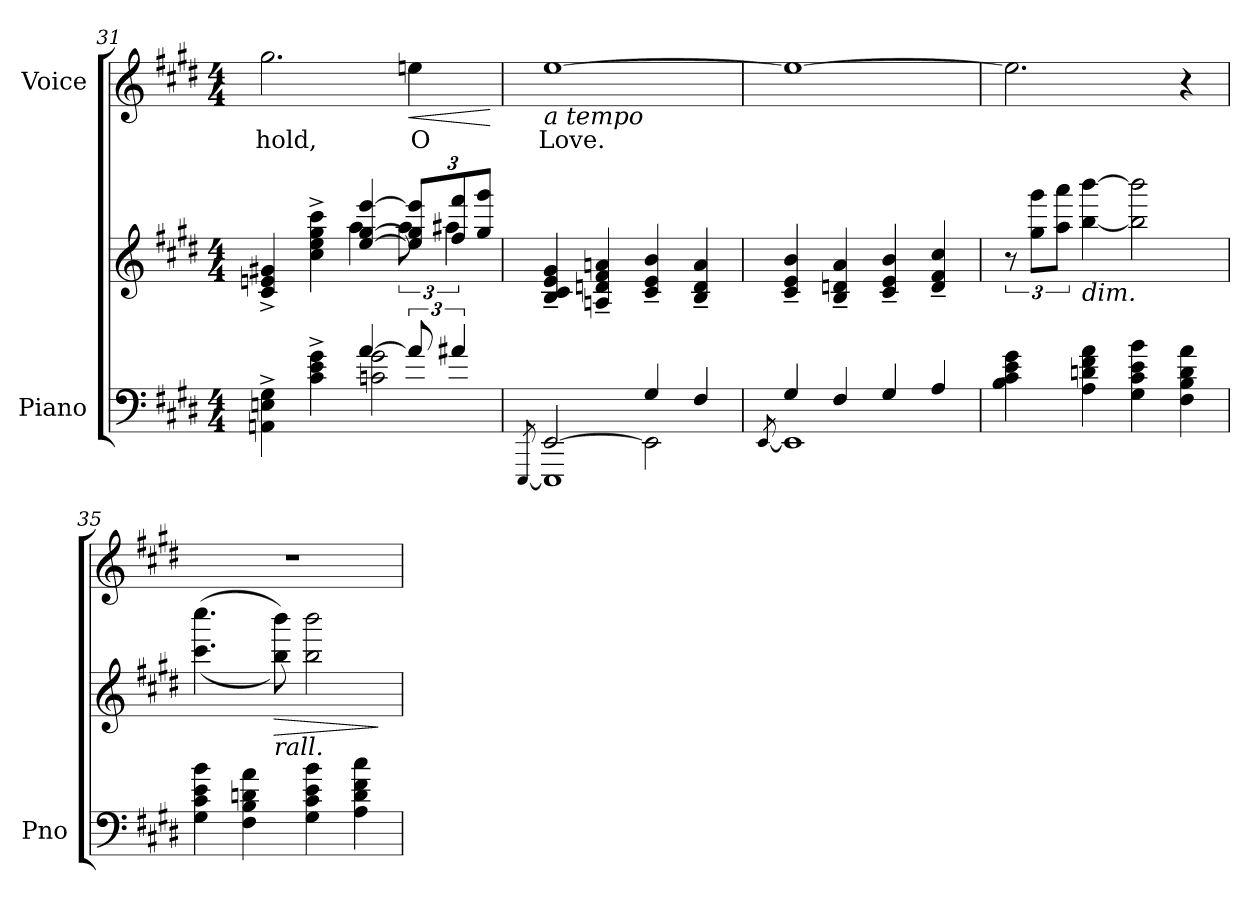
**kern	**kern	**dynam	**kern	**text	**dynam
*part2	*part2	*part2	*part1	*part1	*part1
*staff3	*staff2	*staff2/3	*staff1	*staff1	*staff1
*I"Piano	*	*	*I"Voice	*	*
*I'Pno	*	*	*	*	*
*clefF4	*clefG2	*	*clefG2	*	*
*k[f#c#g#d#]	*k[f#c#g#d#]	*	*k[f#c#g#d#]	*	*
*M4/4	*M4/4	*	*M4/4	*	*
=31	=31	=31	=31	=31	=31
*^	*^	*	*	*	*
!	!	!	!	!	!	!LO:LY:b	!
4AAn\^ 4En\^ 4G#\^	2ryy	4c#/^> 4en/^> 4g#X/^>	2ryy	.	2.gg#\	hold,	.
4c#\^ 4e\^ 4g#\^	.	4cc#\^ 4ee\^ 4gg#\^ 4ccc#\^	.	.	.	.	.
[4a/	2cn\ 2g#\	[4ee/ [4gg#/ [4eee/	4aa\	.	.	.	.
*	*	*Xbrackettup	*brackettup	*	*	*	*
!	!	!	!	!	!	!LO:LY:b	!LO:HP:b
12a/]	.	12ee/] 12gg#/] 12eee/]L	12aa\	.	4een\	O	<
6a#X/	.	12ff#/ 12fff#/	6aa#X\	.	.	.	.
.	.	12gg#/ 12ggg#/J	.	.	.	.	.
*v	*v	*	*	*	*	*	*
*	*v	*v	*	*	*	*
.	.	.	.	.	[
=32	=32	=32	=32	=32	=32
*^	*	*	*	*	*
.	[<8qEEE/	.	.	.	.	.
*	*^	*	*	*	*	*
!	!	!	!	!	!LO:TX:b:i:t=a tempo	!	!
!	!	!	!	!LO:DY:b	!	!LO:LY:b	!
!	!	!	!	!LO:DY:n=1:b	!	!	!
[<2EE/	1EEE]	2ryy	4B/~ 4c#/~ 4e/~ 4g#/~	f other-dynamics	[1ee	Love.	.
.	.	.	4An/~ 4dn/~ 4f#/~ 4an/~	.	.	.	.
4G#/	.	2EE\]	4c#/~ 4e/~ 4b/~	.	.	.	.
4F#/	.	.	4B/~ 4d/~ 4a/~	.	.	.	.
*	*v	*v	*	*	*	*	*
!!LO:LB:g=z
=33	=33	=33	=33	=33	=33	=33
.	[<8qEE/	.	.	.	.	.
4G#/	1EE]	4c#/~ 4e/~ 4b/~	.	1ee_	.	.
4F#/	.	4B/~ 4dn/~ 4a/~	.	.	.	.
4G#/	.	4c#/~ 4e/~ 4b/~	.	.	.	.
4A/	.	4d/~ 4f#/~ 4cc#/~	.	.	.	.
*v	*v	*	*	*	*	*
=34	=34	=34	=34	=34	=34
4B\ 4c#\ 4e\ 4g#\	12r	.	2.ee\]	.	.
.	12gg#\ 12ggg#\L	.	.	.	.
.	12aa\ 12aaa\J	.	.	.	.
!	!LO:TX:b:i:t=dim.	!	!	!	!
4A\ 4dn\ 4f#\ 4a\	[4bb\ [4bbb\	.	.	.	.
4G#\ 4c#\ 4e\ 4b\	2bb\] 2bbb\]	.	.	.	.
4F#\ 4B\ 4d\ 4a\	.	.	4r	.	.
=35	=35	=35	=35	=35	=35
4G#\ 4c#\ 4e\ 4b\	((<4.ccc#\ 4.cccc#\	.	1r	.	.
4F#\ 4B\ 4dn\ 4a\	.	.	.	.	.
!	!LO:TX:b:i:t=rall.	!	!	!	!
!	!	!LO:HP:b	!	!	!
.	8bb\ 8bbb\))	>	.	.	.
4G#\ 4c#\ 4e\ 4b\	2bb\ 2bbb\	.	.	.	.
4A\ 4d\ 4f#\ 4cc#\	.	.	.	.	.
.	.	]	.	.	.
=	=	=	=	=	=
*-	*-	*-	*-	*-	*-
